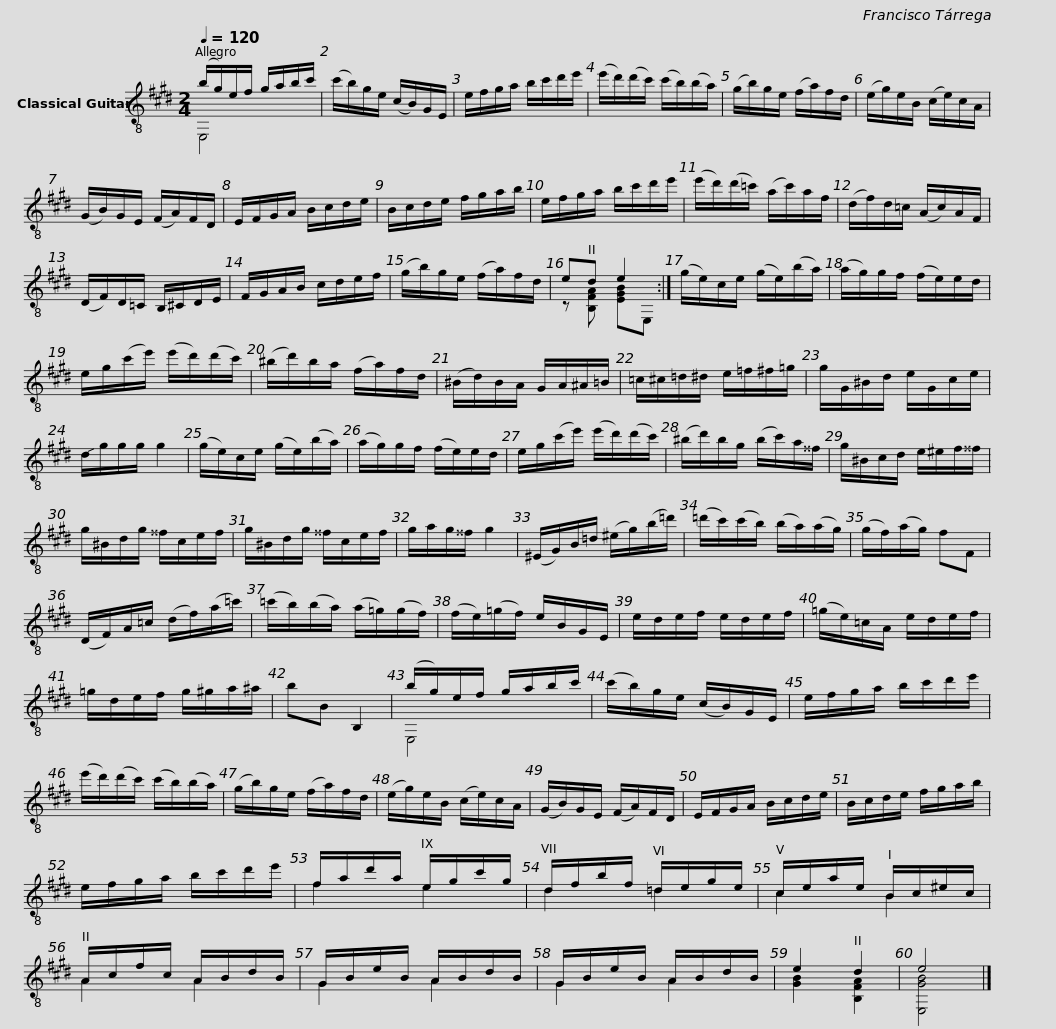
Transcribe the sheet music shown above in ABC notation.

X:1
%%score ( 1 2 )
L:1/8
Q:1/4=120
M:2/4
I:linebreak $
K:E
V:1 treble-8
V:2 treble-8
V:1
 (b/g/)e/f/ g/a/b/c'/ | (c'/b/)g/e/ (c/B/)G/E/ | e/f/g/a/ b/c'/d'/e'/ |$ (e'/d'/)(d'/c'/) (c'/b/)(b/a/) | (g/b/)g/e/ (f/a/)f/d/ | %5
 (e/g/)e/B/ (c/e/)c/A/ |$ (G/B/)G/E/ (F/A/)F/D/ | E/F/G/A/ B/c/d/e/ | B/c/d/e/ f/g/a/b/ |$ e/f/g/a/ b/c'/d'/e'/ | %10
 (e'/d'/)(d'/=c'/) (a/c'/)a/f/ | (d/f/)d/=c/ (A/c/)A/F/ |$ (D/F/)D/=C/ B,/^C/D/E/ | F/G/A/B/ c/d/e/f/ | (g/b/)g/e/ (f/a/)f/d/ |$ %15
 ed e2 :| (g/e/)c/e/ (g/e/)(b/a/) | (a/g/)g/f/ (f/e/)e/d/ | e/g/(c'/e'/) (e'/d'/)(d'/c'/) |$ (^b/d'/)b/a/ (f/a/)f/d/ | %20
 (^B/d/)B/A/ G/A/^A/=B/ | =c/^c/=d/^d/ e/=f/^f/=g/ |$ g/G/^B/d/ e/G/c/e/ | !-(!d/!-)!g/g/g/ g2 | (g/e/)c/e/ (g/e/)(b/a/) | %25
 (a/g/)g/f/ (f/e/)e/d/ |$ e/g/(c'/e'/) (e'/d'/)(d'/c'/) | (^b/d'/)b/g/ (b/c'/)a/^^f/ | g/^B/c/d/ e/^e/f/^^f/ |$ g/^B/d/g/ ^^f/c/e/f/ | %30
 g/^B/d/g/ ^^f/c/e/f/ | g/a/g/^^f/ g2 | (^E/G/)B/=d/ (^e/g/)(b/=d'/) |$ (=d'/c'/)(c'/b/) (b/a/)(a/g/) | (g/f/)(a/g/) fF | %35
 (D/F/)A/=c/ (d/f/)(a/=c'/) | (=c'/b/)(b/a/) (a/=g/)(g/f/) |$ (f/e/)(=g/f/) e/B/G/E/ | e/d/e/f/ e/d/e/f/ | (=g/e/)=c/A/ e/d/e/f/ |$ %40
 =g/d/e/f/ g/^g/a/^a/ | bB B,2 | (b/g/)e/f/ g/a/b/c'/ | (c'/b/)g/e/ (c/B/)G/E/ | e/f/g/a/ b/c'/d'/e'/ |$ %45
 (e'/d'/)(d'/c'/) (c'/b/)(b/a/) | (g/b/)g/e/ (f/a/)f/d/ | (e/g/)e/B/ (c/e/)c/A/ |$ (G/B/)G/E/ (F/A/)F/D/ | E/F/G/A/ B/c/d/e/ | %50
 B/c/d/e/ f/g/a/b/ |$ e/f/g/a/ b/c'/d'/e'/ | f/a/d'/a/ e/g/c'/g/ | d/f/b/f/ =d/e/g/e/ | c/e/a/e/ B/c/^e/c/ |$ %55
 A/c/f/c/ A/B/d/B/ | G/B/e/B/ A/B/d/B/ | G/B/e/B/ A/B/d/B/ | e2 d2 | e4 |] %60
V:2
 E,4 | x4 | x4 |$ x4 | x4 | %5
 x4 |$ x4 | x4 | x4 |$ x4 | %10
 x4 | x4 |$ x4 | x4 | x4 |$ %15
 z [B,FA] [EGB]E, :| x4 | x4 | x4 |$ x4 | %20
 x4 | x4 |$ x4 | x4 | x4 | %25
 x4 |$ x4 | x4 | x4 |$ x4 | %30
 x4 | x4 | x4 |$ x4 | x4 | %35
 x4 | x4 |$ x4 | x4 | x4 |$ %40
 x4 | x4 | E,4 | x4 | x4 |$ %45
 x4 | x4 | x4 |$ x4 | x4 | %50
 x4 |$ x4 | f2 e2 | d2 =d2 | c2 B2 |$ %55
 A2 A2 | G2 A2 | G2 A2 | [GB]2 [B,FA]2 | [E,GB]4 |] %60
